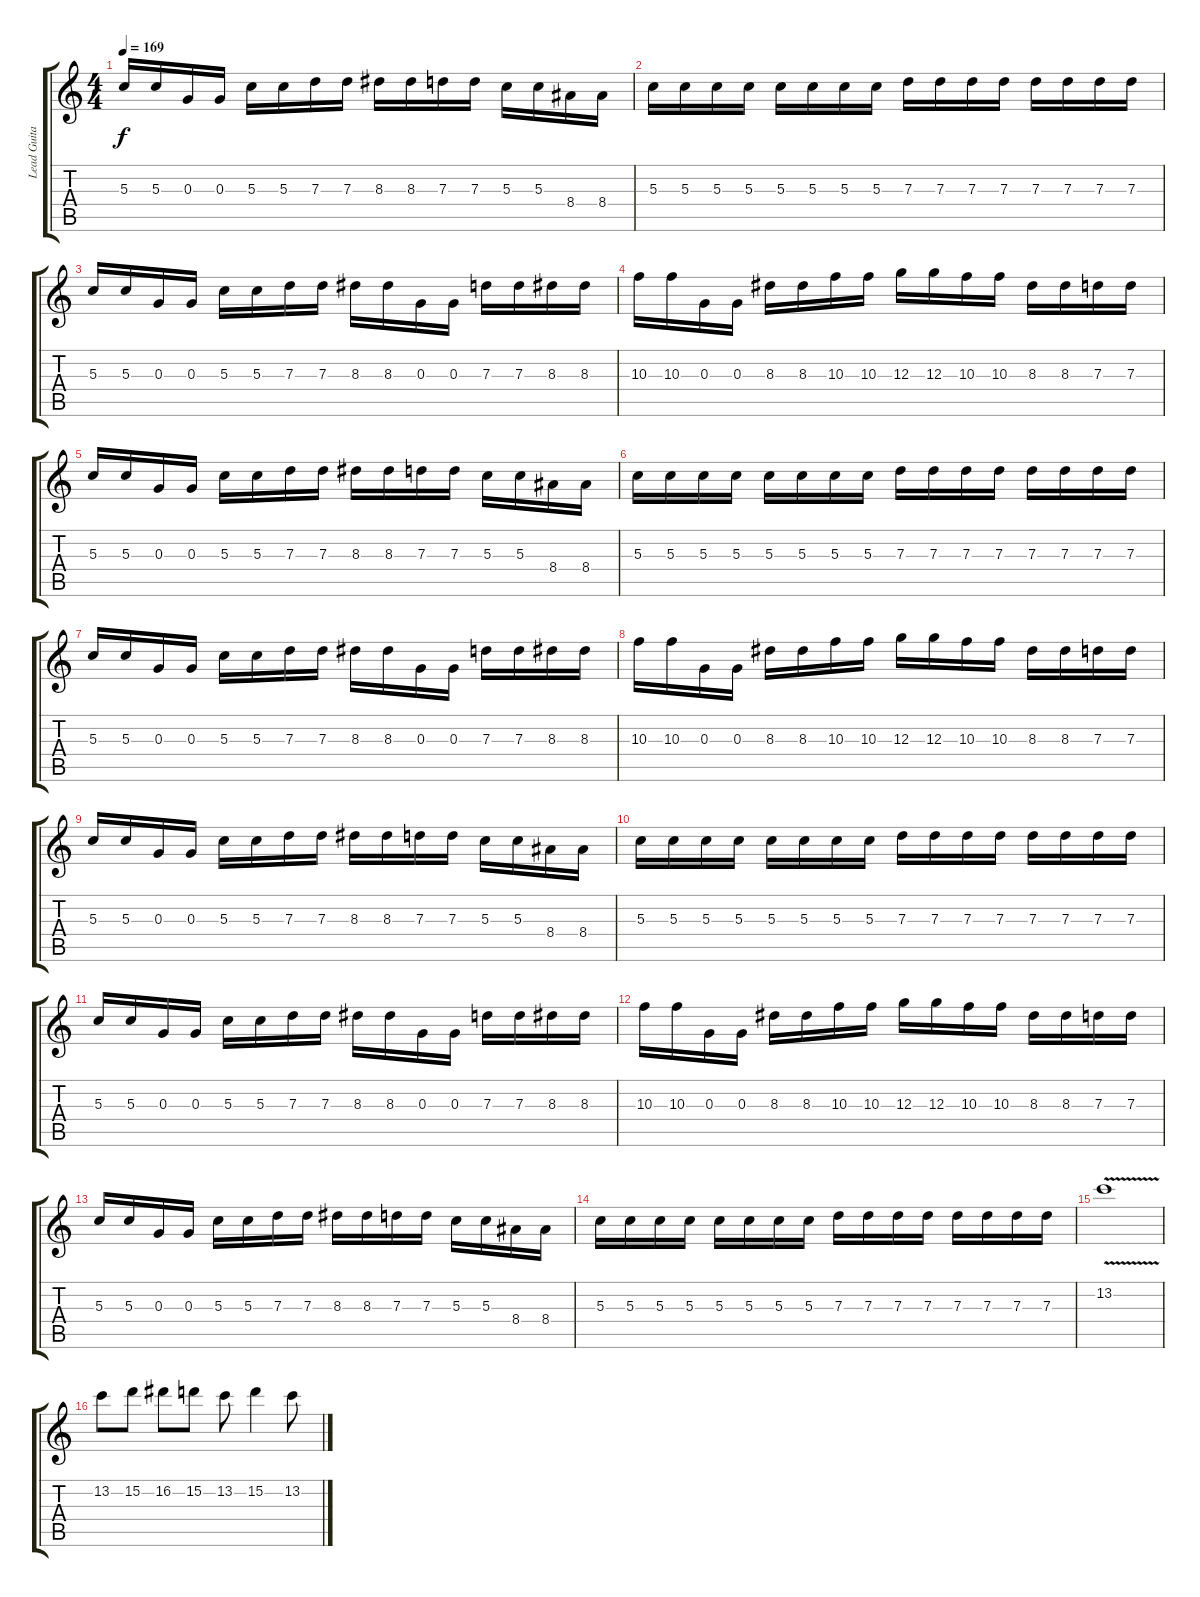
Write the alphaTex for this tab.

\track ("Lead Guitar" "Lead Guita") {instrument distortionguitar}
\staff {score tabs}
\tuning (E4 B3 G3 D3 A2 E2) {hide}
\ts (4 4)
\tempo 169
\clef g2
\ks c
5.3.16{dy f} 5.3.16 0.3.16 0.3.16 5.3.16 5.3.16 7.3.16 7.3.16 8.3.16 8.3.16 7.3.16 7.3.16 5.3.16 5.3.16 8.4.16 8.4.16 |
5.3.16 5.3.16 5.3.16 5.3.16 5.3.16 5.3.16 5.3.16 5.3.16 7.3.16 7.3.16 7.3.16 7.3.16 7.3.16 7.3.16 7.3.16 7.3.16 |
5.3.16 5.3.16 0.3.16 0.3.16 5.3.16 5.3.16 7.3.16 7.3.16 8.3.16 8.3.16 0.3.16 0.3.16 7.3.16 7.3.16 8.3.16 8.3.16 |
10.3.16 10.3.16 0.3.16 0.3.16 8.3.16 8.3.16 10.3.16 10.3.16 12.3.16 12.3.16 10.3.16 10.3.16 8.3.16 8.3.16 7.3.16 7.3.16 |
5.3.16 5.3.16 0.3.16 0.3.16 5.3.16 5.3.16 7.3.16 7.3.16 8.3.16 8.3.16 7.3.16 7.3.16 5.3.16 5.3.16 8.4.16 8.4.16 |
5.3.16 5.3.16 5.3.16 5.3.16 5.3.16 5.3.16 5.3.16 5.3.16 7.3.16 7.3.16 7.3.16 7.3.16 7.3.16 7.3.16 7.3.16 7.3.16 |
5.3.16 5.3.16 0.3.16 0.3.16 5.3.16 5.3.16 7.3.16 7.3.16 8.3.16 8.3.16 0.3.16 0.3.16 7.3.16 7.3.16 8.3.16 8.3.16 |
10.3.16 10.3.16 0.3.16 0.3.16 8.3.16 8.3.16 10.3.16 10.3.16 12.3.16 12.3.16 10.3.16 10.3.16 8.3.16 8.3.16 7.3.16 7.3.16 |
5.3.16 5.3.16 0.3.16 0.3.16 5.3.16 5.3.16 7.3.16 7.3.16 8.3.16 8.3.16 7.3.16 7.3.16 5.3.16 5.3.16 8.4.16 8.4.16 |
5.3.16 5.3.16 5.3.16 5.3.16 5.3.16 5.3.16 5.3.16 5.3.16 7.3.16 7.3.16 7.3.16 7.3.16 7.3.16 7.3.16 7.3.16 7.3.16 |
5.3.16 5.3.16 0.3.16 0.3.16 5.3.16 5.3.16 7.3.16 7.3.16 8.3.16 8.3.16 0.3.16 0.3.16 7.3.16 7.3.16 8.3.16 8.3.16 |
10.3.16 10.3.16 0.3.16 0.3.16 8.3.16 8.3.16 10.3.16 10.3.16 12.3.16 12.3.16 10.3.16 10.3.16 8.3.16 8.3.16 7.3.16 7.3.16 |
5.3.16 5.3.16 0.3.16 0.3.16 5.3.16 5.3.16 7.3.16 7.3.16 8.3.16 8.3.16 7.3.16 7.3.16 5.3.16 5.3.16 8.4.16 8.4.16 |
5.3.16 5.3.16 5.3.16 5.3.16 5.3.16 5.3.16 5.3.16 5.3.16 7.3.16 7.3.16 7.3.16 7.3.16 7.3.16 7.3.16 7.3.16 7.3.16 |
13.2{v}.1 |
13.2.8 15.2.8 16.2.8 15.2.8 13.2.8 15.2.4 13.2.8
